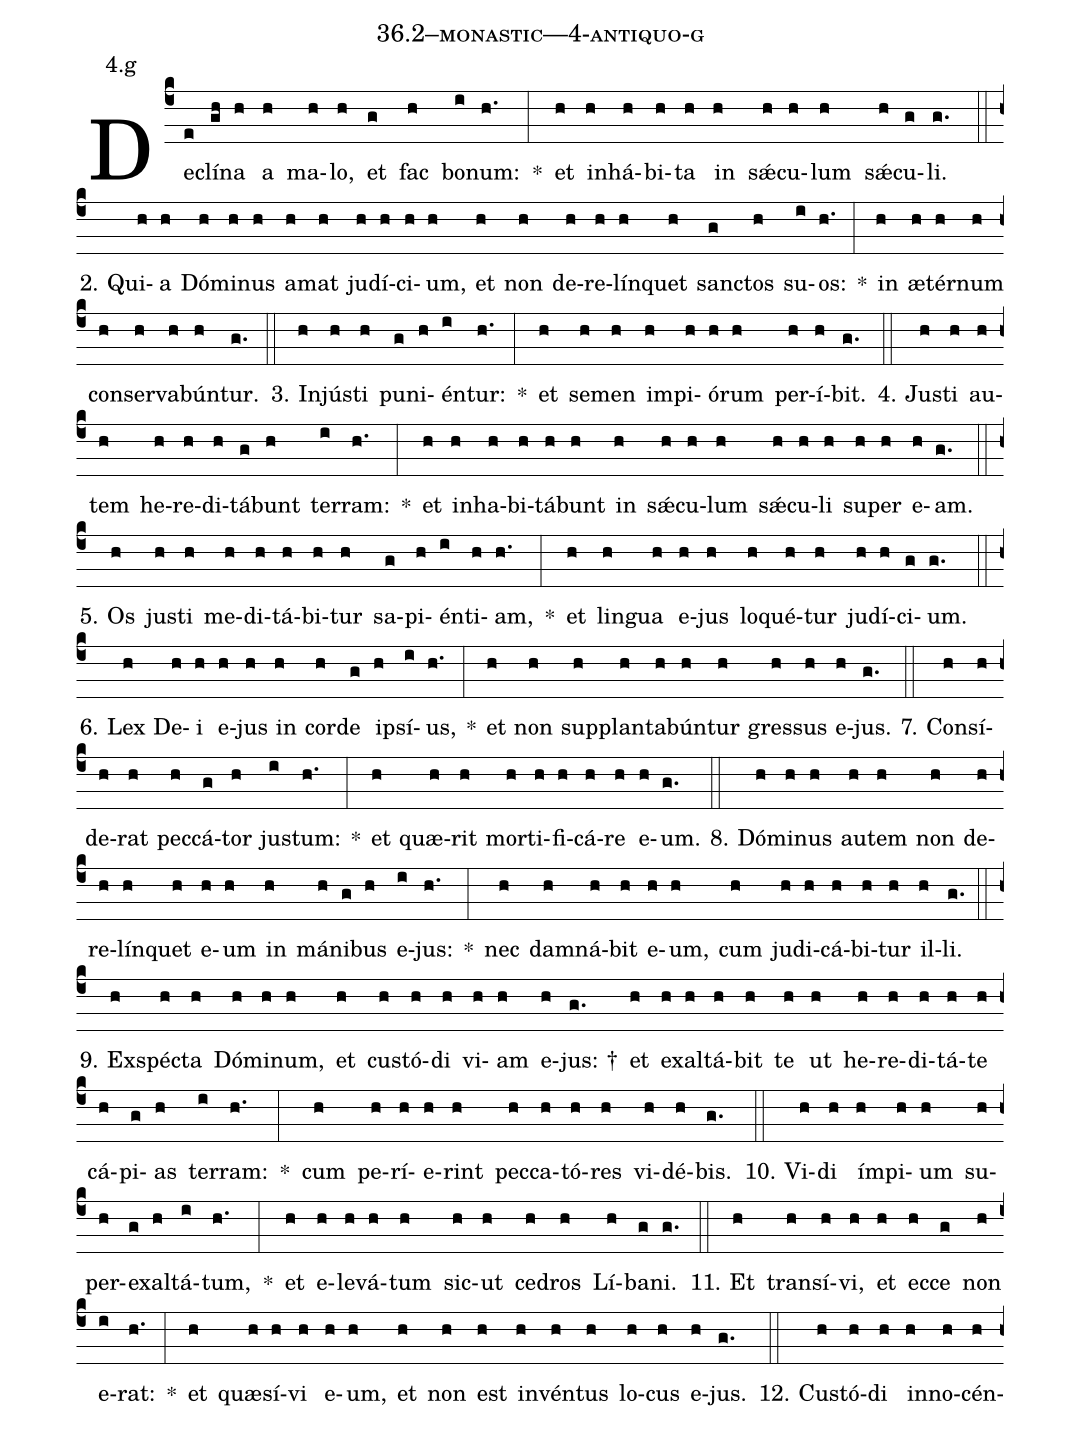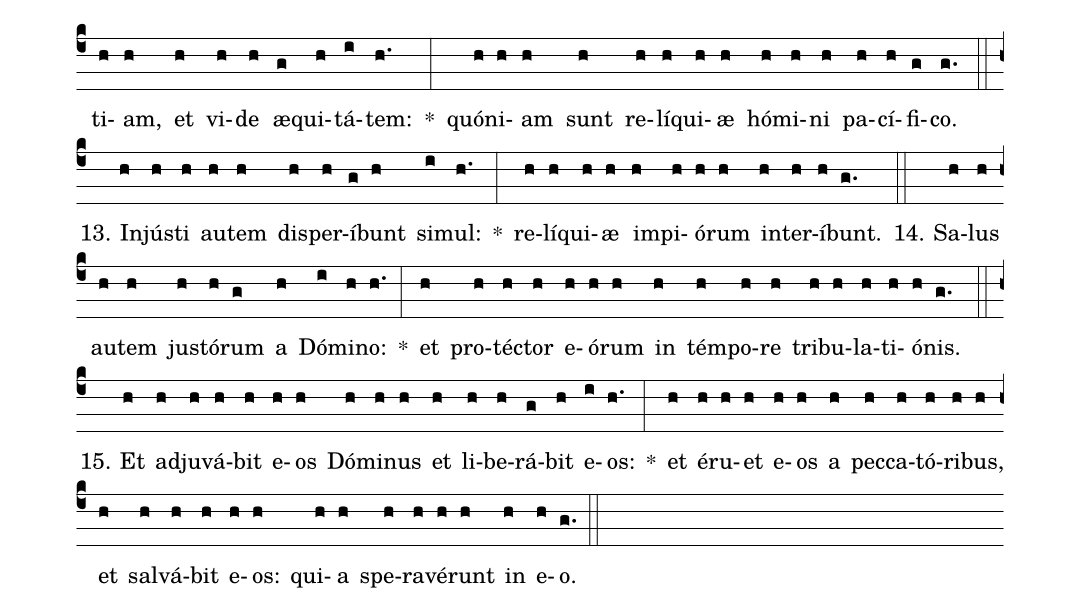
name: 36.2--monastic---4-antiquo-g;
annotation: 4.g;
%%
(c4)De(e)clí(gh)na(h) a(h) ma(h)lo,(h) et(g) fac(h) bo(i)num:(h.) *(:) et(h) in(h)há(h)bi(h)ta(h) in(h) sǽ(h)cu(h)lum(h) sǽ(h)cu(g)li.(g.) (::)
2. Qui(h)a(h) Dó(h)mi(h)nus(h) a(h)mat(h) ju(h)dí(h)ci(h)um,(h) et(h) non(h) de(h)re(h)lín(h)quet(h) sanc(g)tos(h) su(i)os:(h.) *(:) in(h) æ(h)tér(h)num(h) con(h)ser(h)va(h)bún(h)tur.(g.) (::)
3. In(h)jús(h)ti(h) pu(g)ni(h)én(i)tur:(h.) *(:) et(h) se(h)men(h) im(h)pi(h)ó(h)rum(h) per(h)í(h)bit.(g.) (::)
4. Jus(h)ti(h) au(h)tem(h) he(h)re(h)di(h)tá(g)bunt(h) ter(i)ram:(h.) *(:) et(h) in(h)ha(h)bi(h)tá(h)bunt(h) in(h) sǽ(h)cu(h)lum(h) sǽ(h)cu(h)li(h) su(h)per(h) e(h)am.(g.) (::)
5. Os(h) jus(h)ti(h) me(h)di(h)tá(h)bi(h)tur(h) sa(g)pi(h)én(i)ti(h)am,(h.) *(:) et(h) lin(h)gua(h) e(h)jus(h) lo(h)qué(h)tur(h) ju(h)dí(h)ci(g)um.(g.) (::)
6. Lex(h) De(h)i(h) e(h)jus(h) in(h) cor(h)de(g) ip(h)sí(i)us,(h.) *(:) et(h) non(h) sup(h)plan(h)ta(h)bún(h)tur(h) gres(h)sus(h) e(h)jus.(g.) (::)
7. Con(h)sí(h)de(h)rat(h) pec(h)cá(g)tor(h) jus(i)tum:(h.) *(:) et(h) quæ(h)rit(h) mor(h)ti(h)fi(h)cá(h)re(h) e(h)um.(g.) (::)
8. Dó(h)mi(h)nus(h) au(h)tem(h) non(h) de(h)re(h)lín(h)quet(h) e(h)um(h) in(h) má(h)ni(g)bus(h) e(i)jus:(h.) *(:) nec(h) dam(h)ná(h)bit(h) e(h)um,(h) cum(h) ju(h)di(h)cá(h)bi(h)tur(h) il(h)li.(g.) (::)
9. Ex(h)spéc(h)ta(h) Dó(h)mi(h)num,(h) et(h) cus(h)tó(h)di(h) vi(h)am(h) e(h)jus: †(g.) et(h) ex(h)al(h)tá(h)bit(h) te(h) ut(h) he(h)re(h)di(h)tá(h)te(h) cá(h)pi(g)as(h) ter(i)ram:(h.) *(:) cum(h) pe(h)rí(h)e(h)rint(h) pec(h)ca(h)tó(h)res(h) vi(h)dé(h)bis.(g.) (::)
10. Vi(h)di(h) ím(h)pi(h)um(h) su(h)per(h)ex(g)al(h)tá(i)tum,(h.) *(:) et(h) e(h)le(h)vá(h)tum(h) sic(h)ut(h) ce(h)dros(h) Lí(h)ba(g)ni.(g.) (::)
11. Et(h) trans(h)í(h)vi,(h) et(h) ec(h)ce(g) non(h) e(i)rat:(h.) *(:) et(h) quæ(h)sí(h)vi(h) e(h)um,(h) et(h) non(h) est(h) in(h)vén(h)tus(h) lo(h)cus(h) e(h)jus.(g.) (::)
12. Cus(h)tó(h)di(h) in(h)no(h)cén(h)ti(h)am,(h) et(h) vi(h)de(h) æ(g)qui(h)tá(i)tem:(h.) *(:) quón(h)i(h)am(h) sunt(h) re(h)lí(h)qui(h)æ(h) hó(h)mi(h)ni(h) pa(h)cí(h)fi(g)co.(g.) (::)
13. In(h)jús(h)ti(h) au(h)tem(h) dis(h)per(h)í(g)bunt(h) si(i)mul:(h.) *(:) re(h)lí(h)qui(h)æ(h) im(h)pi(h)ó(h)rum(h) in(h)ter(h)í(h)bunt.(g.) (::)
14. Sa(h)lus(h) au(h)tem(h) jus(h)tó(h)rum(g) a(h) Dó(i)mi(h)no:(h.) *(:) et(h) pro(h)téc(h)tor(h) e(h)ó(h)rum(h) in(h) tém(h)po(h)re(h) tri(h)bu(h)la(h)ti(h)ó(h)nis.(g.) (::)
15. Et(h) ad(h)ju(h)vá(h)bit(h) e(h)os(h) Dó(h)mi(h)nus(h) et(h) li(h)be(h)rá(g)bit(h) e(i)os:(h.) *(:) et(h) é(h)ru(h)et(h) e(h)os(h) a(h) pec(h)ca(h)tó(h)ri(h)bus,(h) et(h) sal(h)vá(h)bit(h) e(h)os:(h) qui(h)a(h) spe(h)ra(h)vé(h)runt(h) in(h) e(h)o.(g.) (::)
